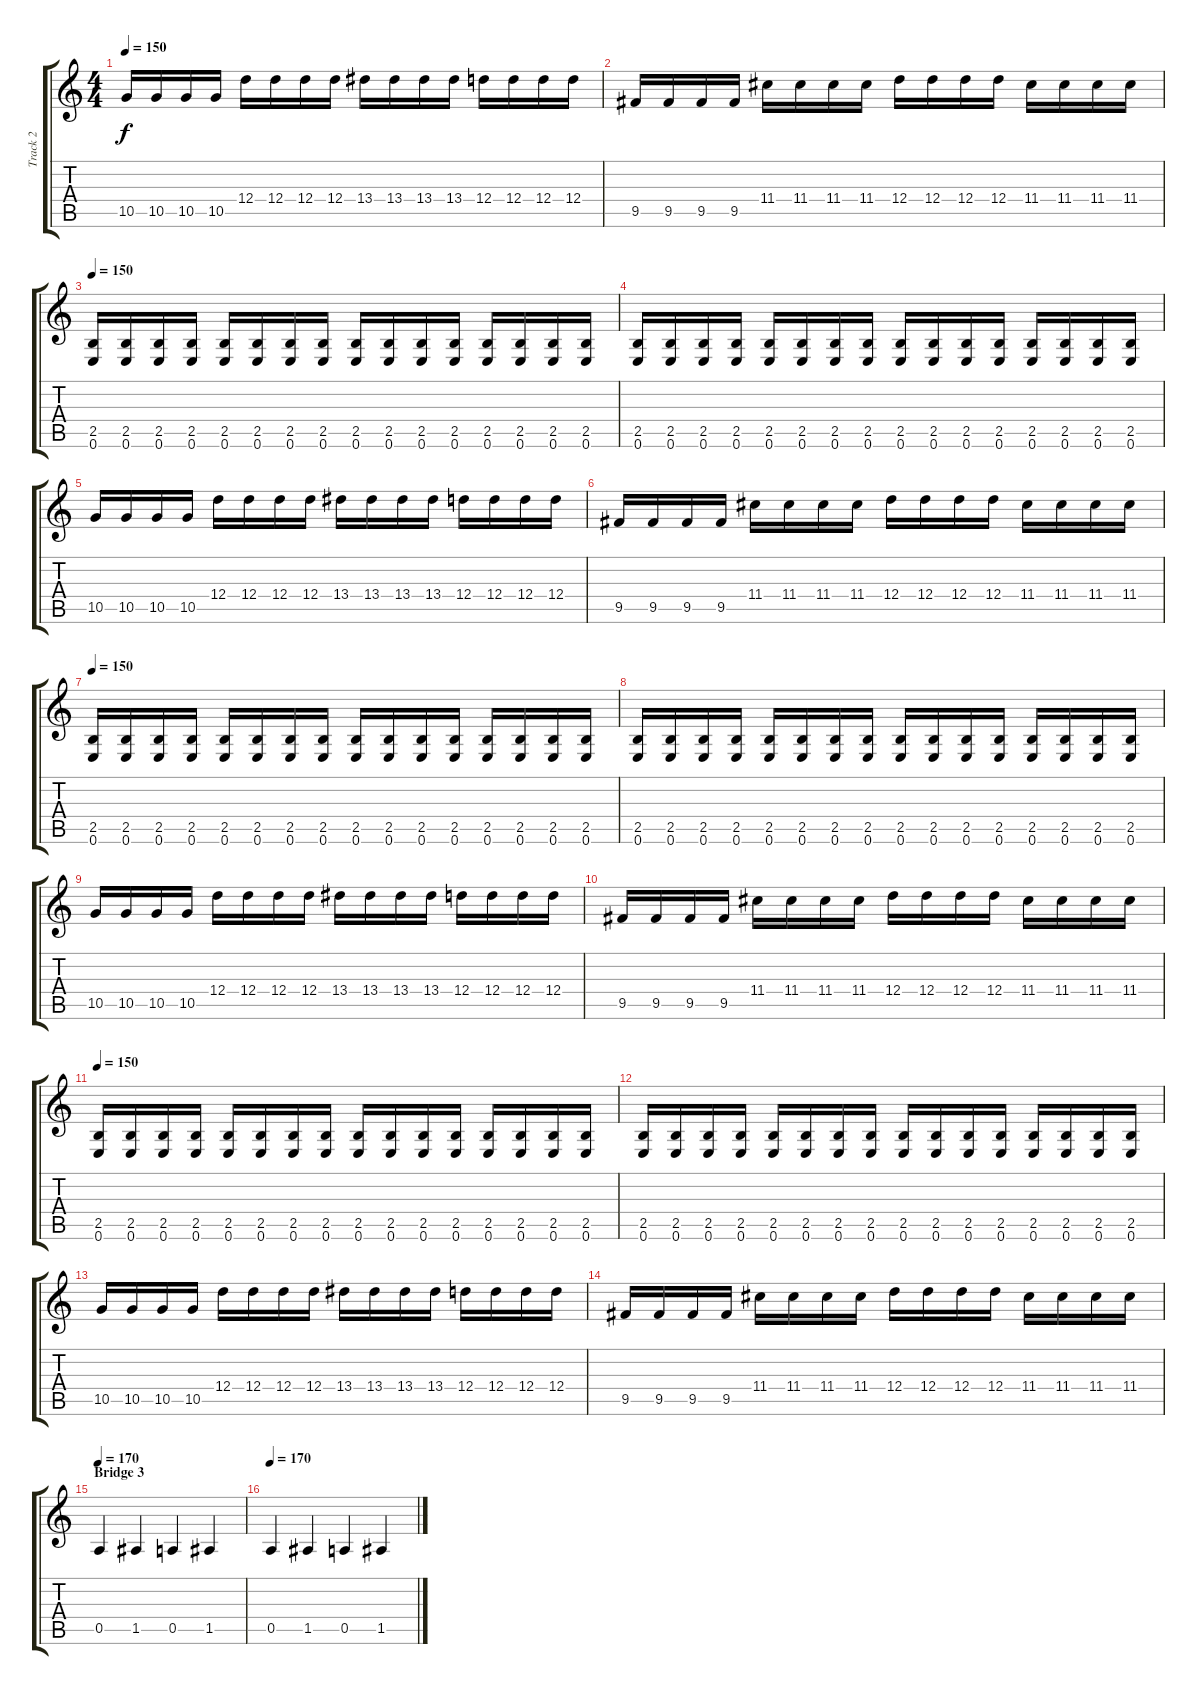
\track ("Track 2" "Track 2") {instrument distortionguitar}
\staff {score tabs}
\tuning (E4 B3 G3 D3 A2 E2) {hide}
\ts (4 4)
\tempo 150
\clef g2
\ks c
10.5.16{dy f} 10.5.16 10.5.16 10.5.16 12.4.16 12.4.16 12.4.16 12.4.16 13.4.16 13.4.16 13.4.16 13.4.16 12.4.16 12.4.16 12.4.16 12.4.16 |
9.5.16 9.5.16 9.5.16 9.5.16 11.4.16 11.4.16 11.4.16 11.4.16 12.4.16 12.4.16 12.4.16 12.4.16 11.4.16 11.4.16 11.4.16 11.4.16 |
\tempo 150
(2.5 0.6).16 (2.5 0.6).16 (2.5 0.6).16 (2.5 0.6).16 (2.5 0.6).16 (2.5 0.6).16 (2.5 0.6).16 (2.5 0.6).16 (2.5 0.6).16 (2.5 0.6).16 (2.5 0.6).16 (2.5 0.6).16 (2.5 0.6).16 (2.5 0.6).16 (2.5 0.6).16 (2.5 0.6).16 |
(2.5 0.6).16 (2.5 0.6).16 (2.5 0.6).16 (2.5 0.6).16 (2.5 0.6).16 (2.5 0.6).16 (2.5 0.6).16 (2.5 0.6).16 (2.5 0.6).16 (2.5 0.6).16 (2.5 0.6).16 (2.5 0.6).16 (2.5 0.6).16 (2.5 0.6).16 (2.5 0.6).16 (2.5 0.6).16 |
10.5.16 10.5.16 10.5.16 10.5.16 12.4.16 12.4.16 12.4.16 12.4.16 13.4.16 13.4.16 13.4.16 13.4.16 12.4.16 12.4.16 12.4.16 12.4.16 |
9.5.16 9.5.16 9.5.16 9.5.16 11.4.16 11.4.16 11.4.16 11.4.16 12.4.16 12.4.16 12.4.16 12.4.16 11.4.16 11.4.16 11.4.16 11.4.16 |
\tempo 150
(2.5 0.6).16 (2.5 0.6).16 (2.5 0.6).16 (2.5 0.6).16 (2.5 0.6).16 (2.5 0.6).16 (2.5 0.6).16 (2.5 0.6).16 (2.5 0.6).16 (2.5 0.6).16 (2.5 0.6).16 (2.5 0.6).16 (2.5 0.6).16 (2.5 0.6).16 (2.5 0.6).16 (2.5 0.6).16 |
(2.5 0.6).16 (2.5 0.6).16 (2.5 0.6).16 (2.5 0.6).16 (2.5 0.6).16 (2.5 0.6).16 (2.5 0.6).16 (2.5 0.6).16 (2.5 0.6).16 (2.5 0.6).16 (2.5 0.6).16 (2.5 0.6).16 (2.5 0.6).16 (2.5 0.6).16 (2.5 0.6).16 (2.5 0.6).16 |
10.5.16 10.5.16 10.5.16 10.5.16 12.4.16 12.4.16 12.4.16 12.4.16 13.4.16 13.4.16 13.4.16 13.4.16 12.4.16 12.4.16 12.4.16 12.4.16 |
9.5.16 9.5.16 9.5.16 9.5.16 11.4.16 11.4.16 11.4.16 11.4.16 12.4.16 12.4.16 12.4.16 12.4.16 11.4.16 11.4.16 11.4.16 11.4.16 |
\tempo 150
(2.5 0.6).16 (2.5 0.6).16 (2.5 0.6).16 (2.5 0.6).16 (2.5 0.6).16 (2.5 0.6).16 (2.5 0.6).16 (2.5 0.6).16 (2.5 0.6).16 (2.5 0.6).16 (2.5 0.6).16 (2.5 0.6).16 (2.5 0.6).16 (2.5 0.6).16 (2.5 0.6).16 (2.5 0.6).16 |
(2.5 0.6).16 (2.5 0.6).16 (2.5 0.6).16 (2.5 0.6).16 (2.5 0.6).16 (2.5 0.6).16 (2.5 0.6).16 (2.5 0.6).16 (2.5 0.6).16 (2.5 0.6).16 (2.5 0.6).16 (2.5 0.6).16 (2.5 0.6).16 (2.5 0.6).16 (2.5 0.6).16 (2.5 0.6).16 |
10.5.16 10.5.16 10.5.16 10.5.16 12.4.16 12.4.16 12.4.16 12.4.16 13.4.16 13.4.16 13.4.16 13.4.16 12.4.16 12.4.16 12.4.16 12.4.16 |
9.5.16 9.5.16 9.5.16 9.5.16 11.4.16 11.4.16 11.4.16 11.4.16 12.4.16 12.4.16 12.4.16 12.4.16 11.4.16 11.4.16 11.4.16 11.4.16 |
\section ("" "Bridge 3")
\tempo 170
0.5.4 1.5.4 0.5.4 1.5.4 |
\tempo 170
0.5.4 1.5.4 0.5.4 1.5.4
